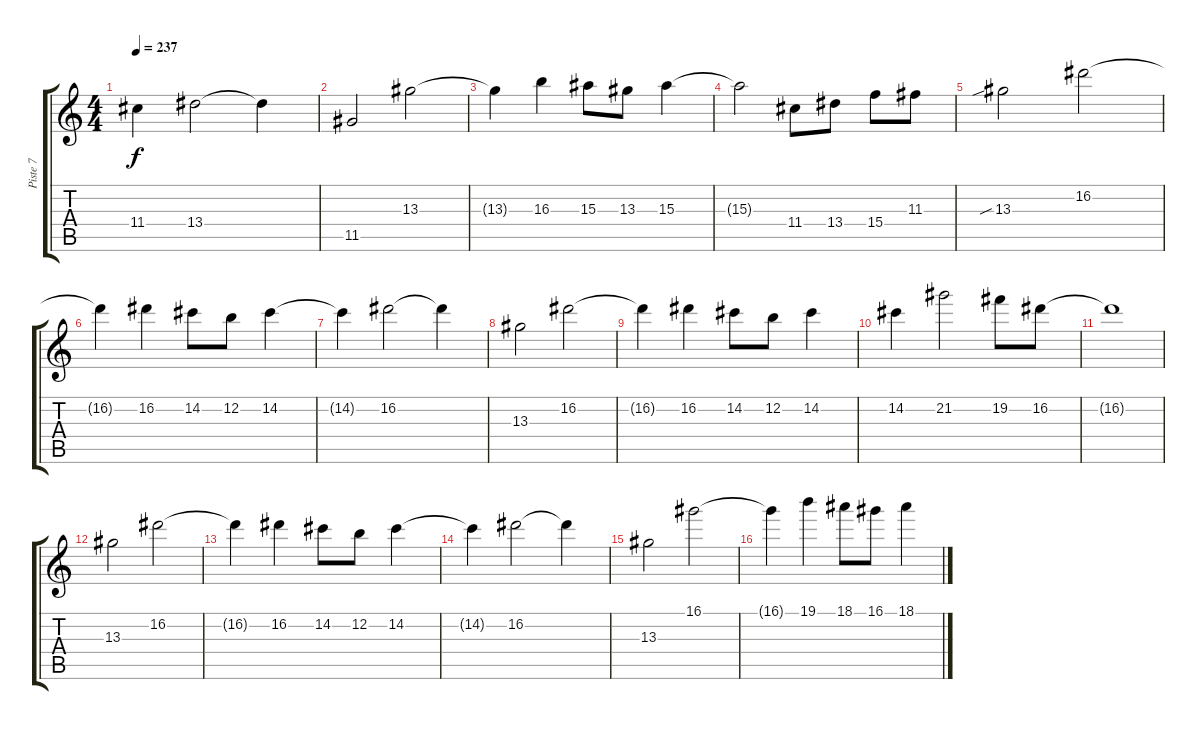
\track ("Piste 7" "Piste 7") {instrument distortionguitar}
\staff {score tabs}
\tuning (E4 B3 G3 D3 A2 E2) {hide}
\ts (4 4)
\tempo 237
\clef g2
\ks c
11.4{t}.4{dy f} 13.4.2 13.4{t}.4 |
11.5.2 13.3.2 |
13.3{t}.4 16.3.4 15.3.8 13.3.8 15.3.4 |
15.3{t}.2 11.4.8 13.4.8 15.4.8 11.3.8 |
13.3{sib}.2 16.2.2 |
16.2{t}.4 16.2.4 14.2.8 12.2.8 14.2.4 |
14.2{t}.4 16.2.2 16.2{t}.4 |
13.3.2 16.2.2 |
16.2{t}.4 16.2.4 14.2.8 12.2.8 14.2.4 |
14.2.4 21.2.2 19.2.8 16.2.8 |
16.2{t}.1 |
13.3.2 16.2.2 |
16.2{t}.4 16.2.4 14.2.8 12.2.8 14.2.4 |
14.2{t}.4 16.2.2 16.2{t}.4 |
13.3.2 16.1.2 |
16.1{t}.4 19.1.4 18.1.8 16.1.8 18.1.4
